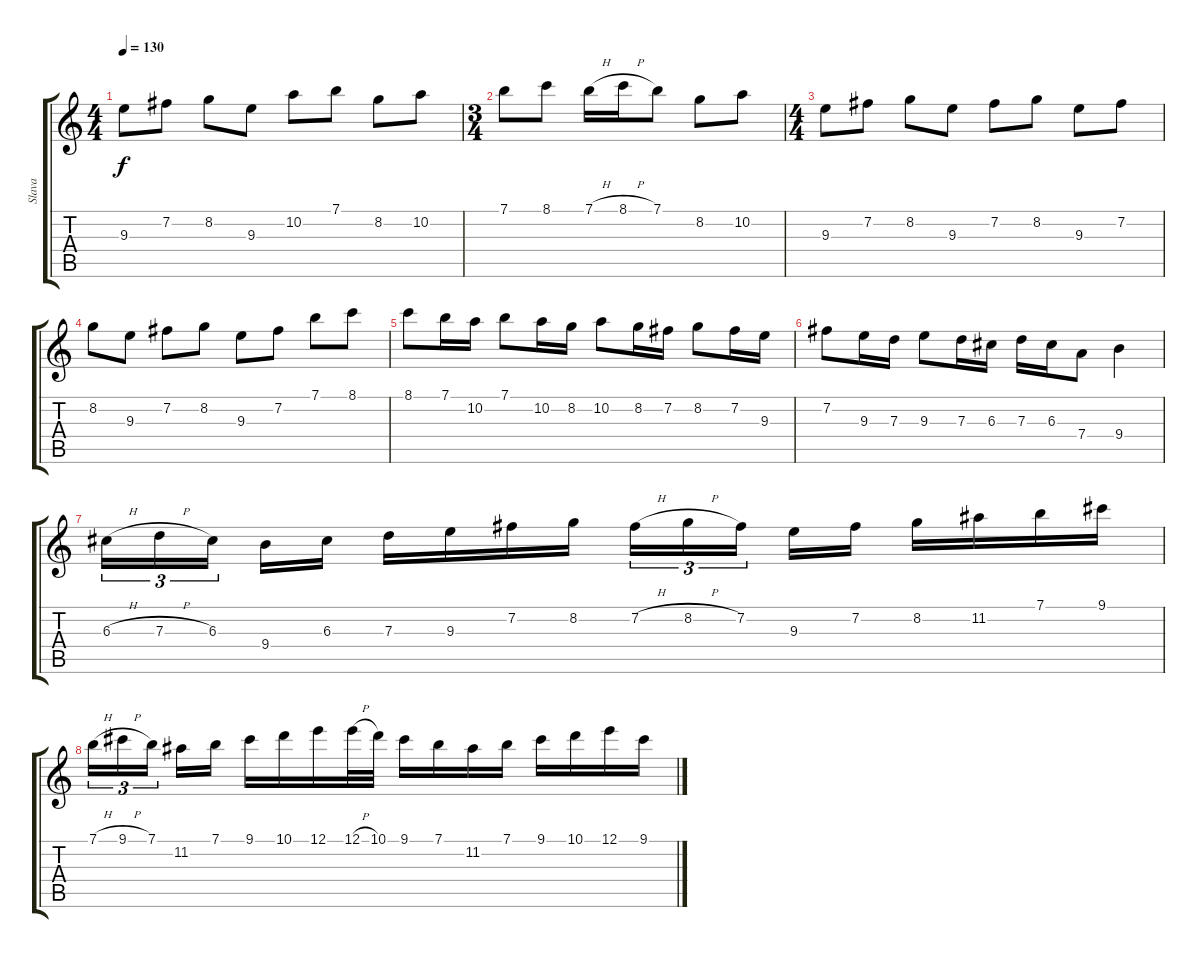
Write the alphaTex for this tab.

\track ("Slava" "Slava") {instrument distortionguitar}
\staff {score tabs}
\tuning (E4 B3 G3 D3 A2 E2) {hide}
\ts (4 4)
\tempo 130
\clef g2
\ks c
9.3.8{dy f} 7.2.8 8.2.8 9.3.8 10.2.8 7.1.8 8.2.8 10.2.8 |
\ts (3 4)
7.1.8 8.1.8 7.1{h}.16 8.1{h}.16 7.1.8 8.2.8 10.2.8 |
\ts (4 4)
9.3.8 7.2.8 8.2.8 9.3.8 7.2.8 8.2.8 9.3.8 7.2.8 |
8.2.8 9.3.8 7.2.8 8.2.8 9.3.8 7.2.8 7.1.8 8.1.8 |
8.1.8 7.1.16 10.2.16 7.1.8 10.2.16 8.2.16 10.2.8 8.2.16 7.2.16 8.2.8 7.2.16 9.3.16 |
7.2.8 9.3.16 7.3.16 9.3.8 7.3.16 6.3.16 7.3.16 6.3.16 7.4.8 9.4.4 |
6.3{h}.16{tu (3 2)} 7.3{h}.16{tu (3 2)} 6.3.16{tu (3 2)} 9.4.16 6.3.16 7.3.16 9.3.16 7.2.16 8.2.16 7.2{h}.16{tu (3 2)} 8.2{h}.16{tu (3 2)} 7.2.16{tu (3 2)} 9.3.16 7.2.16 8.2.16 11.2.16 7.1.16 9.1.16 |
7.1{h}.16{tu (3 2)} 9.1{h}.16{tu (3 2)} 7.1.16{tu (3 2)} 11.2.16 7.1.16 9.1.16 10.1.16 12.1.16 12.1{h}.32 10.1.32 9.1.16 7.1.16 11.2.16 7.1.16 9.1.16 10.1.16 12.1.16 9.1.16
